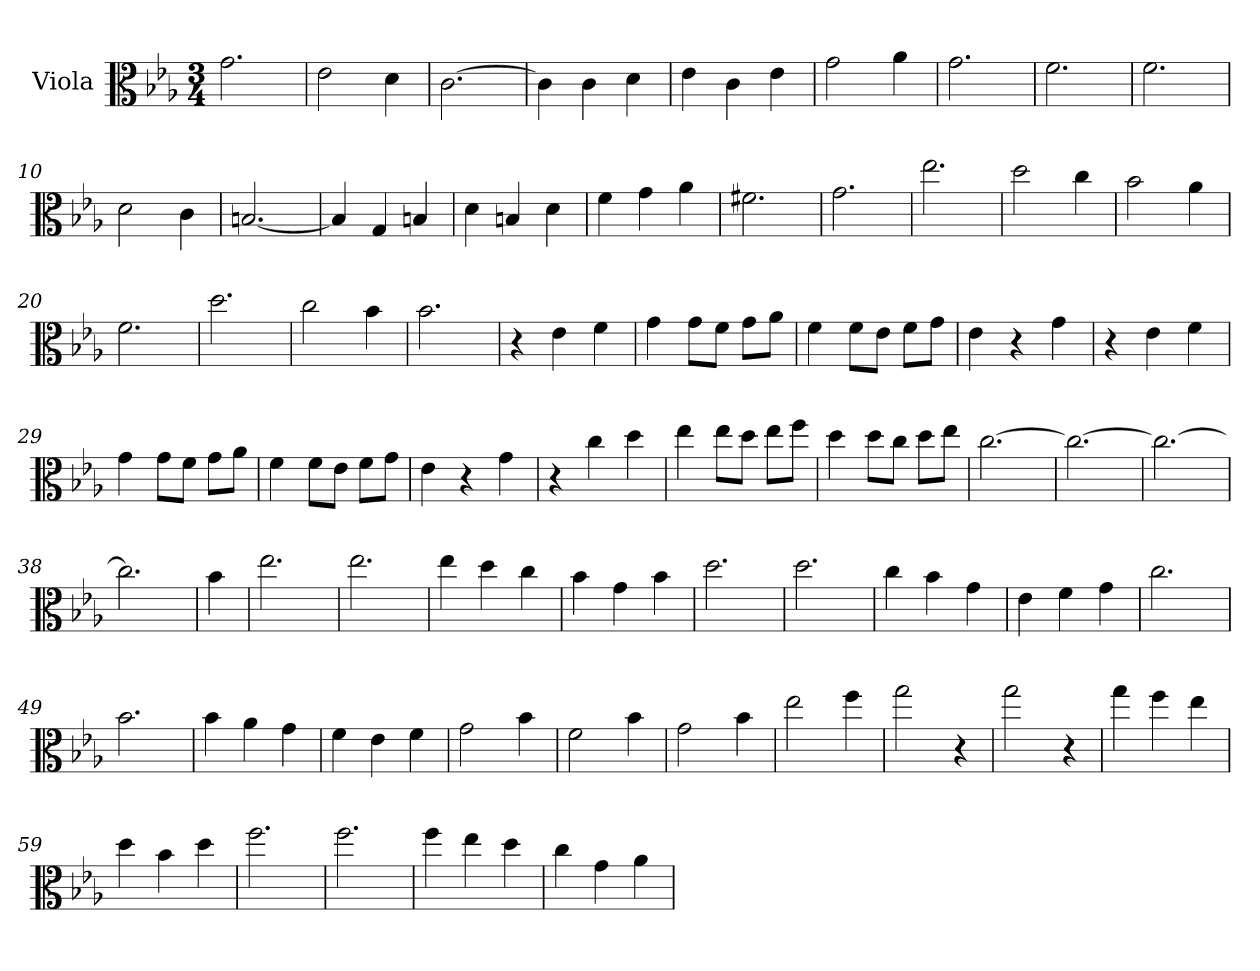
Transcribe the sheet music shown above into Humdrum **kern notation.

**kern
*part1
*staff1
*I"Viola
*I'Vla.
*clefC3
*k[b-e-a-]
*M3/4
*MM170
=1
2.g\
=2
2e-\
4d\
=3
[2.c\
=4
4c\]
4c\
4d\
=5
4e-\
4c\
4e-\
=6
2g\
4a-\
=7
2.g\
=8
2.f\
=9
2.f\
=10
2d\
4c\
=11
[2.Bn/
=12
4B/]
4G/
4Bn/
=13
4d\
4Bn/
4d\
!!LO:LB:g=z
=14
4f\
4g\
4a-\
=15
2.f#X\
=16
2.g\
=17
2.ee-\
=18
2dd\
4cc\
=19
2b-\
4a-\
=20
2.f\
=21
2.dd\
=22
2cc\
4b-\
=23
2.b-\
=24
4r
4e-\
4f\
=25
4g\
8g\L
8f\J
8g\L
8a-\J
!!LO:LB:g=z
=26
4f\
8f\L
8e-\J
8f\L
8g\J
=27
4e-\
4r
4g\
=28
4r
4e-\
4f\
=29
4g\
8g\L
8f\J
8g\L
8a-\J
=30
4f\
8f\L
8e-\J
8f\L
8g\J
=31
4e-\
4r
4g\
=32
4r
4cc\
4dd\
=33
4ee-\
8ee-\L
8dd\J
8ee-\L
8ff\J
!!LO:LB:g=z
=34
4dd\
8dd\L
8cc\J
8dd\L
8ee-\J
=35
[2.cc\
=36
2.cc\_
=37
2.cc\_
=38
2.cc\]
=39
4b-\
=40
2.ee-\
=41
2.ee-\
=42
4ee-\
4dd\
4cc\
=43
4b-\
4g\
4b-\
=44
2.dd\
=45
2.dd\
!!LO:LB:g=z
=46
4cc\
4b-\
4g\
=47
4e-\
4f\
4g\
=48
2.cc\
=49
2.b-\
=50
4b-\
4a-\
4g\
=51
4f\
4e-\
4f\
=52
2g\
4b-\
=53
2f\
4b-\
=54
2g\
4b-\
=55
2ee-\
4ff\
=56
2gg\
4r
=57
2gg\
4r
!!LO:LB:g=z
=58
4gg\
4ff\
4ee-\
=59
4dd\
4b-\
4dd\
=60
2.ff\
=61
2.ff\
=62
4ff\
4ee-\
4dd\
=63
4cc\
4g\
4a-\
=
*-
